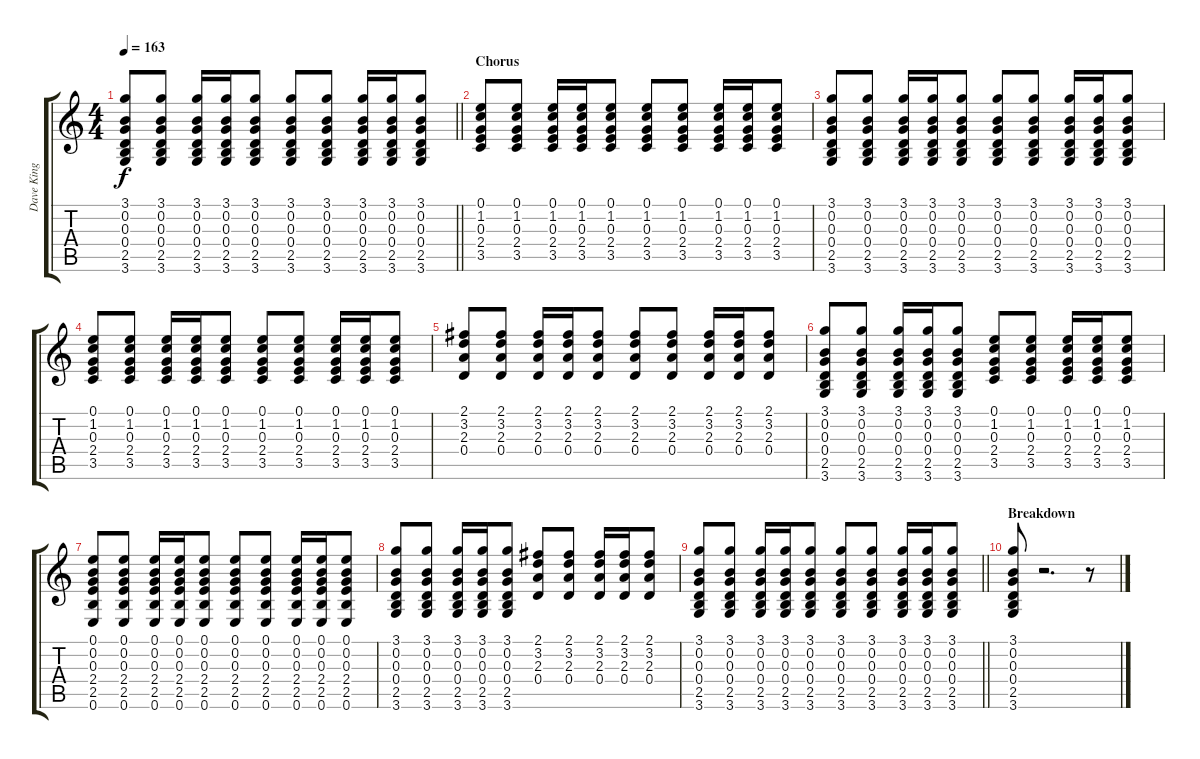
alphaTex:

\track ("Dave King" "Dave King") {instrument acousticguitarsteel}
\staff {score tabs}
\tuning (E4 B3 G3 D3 A2 E2) {hide}
\ts (4 4)
\tempo 163
\clef g2
\barLineRight lightlight
\ks c
(3.1 0.2 0.3 0.4 2.5 3.6).8{dy f} (3.1 0.2 0.3 0.4 2.5 3.6).8 (3.1 0.2 0.3 0.4 2.5 3.6).16 (3.1 0.2 0.3 0.4 2.5 3.6).16 (3.1 0.2 0.3 0.4 2.5 3.6).8 (3.1 0.2 0.3 0.4 2.5 3.6).8 (3.1 0.2 0.3 0.4 2.5 3.6).8 (3.1 0.2 0.3 0.4 2.5 3.6).16 (3.1 0.2 0.3 0.4 2.5 3.6).16 (3.1 0.2 0.3 0.4 2.5 3.6).8 |
\section ("" "Chorus")
(0.1 1.2 0.3 2.4 3.5).8 (0.1 1.2 0.3 2.4 3.5).8 (0.1 1.2 0.3 2.4 3.5).16 (0.1 1.2 0.3 2.4 3.5).16 (0.1 1.2 0.3 2.4 3.5).8 (0.1 1.2 0.3 2.4 3.5).8 (0.1 1.2 0.3 2.4 3.5).8 (0.1 1.2 0.3 2.4 3.5).16 (0.1 1.2 0.3 2.4 3.5).16 (0.1 1.2 0.3 2.4 3.5).8 |
(3.1 0.2 0.3 0.4 2.5 3.6).8 (3.1 0.2 0.3 0.4 2.5 3.6).8 (3.1 0.2 0.3 0.4 2.5 3.6).16 (3.1 0.2 0.3 0.4 2.5 3.6).16 (3.1 0.2 0.3 0.4 2.5 3.6).8 (3.1 0.2 0.3 0.4 2.5 3.6).8 (3.1 0.2 0.3 0.4 2.5 3.6).8 (3.1 0.2 0.3 0.4 2.5 3.6).16 (3.1 0.2 0.3 0.4 2.5 3.6).16 (3.1 0.2 0.3 0.4 2.5 3.6).8 |
(0.1 1.2 0.3 2.4 3.5).8 (0.1 1.2 0.3 2.4 3.5).8 (0.1 1.2 0.3 2.4 3.5).16 (0.1 1.2 0.3 2.4 3.5).16 (0.1 1.2 0.3 2.4 3.5).8 (0.1 1.2 0.3 2.4 3.5).8 (0.1 1.2 0.3 2.4 3.5).8 (0.1 1.2 0.3 2.4 3.5).16 (0.1 1.2 0.3 2.4 3.5).16 (0.1 1.2 0.3 2.4 3.5).8 |
(2.1 3.2 2.3 0.4).8 (2.1 3.2 2.3 0.4).8 (2.1 3.2 2.3 0.4).16 (2.1 3.2 2.3 0.4).16 (2.1 3.2 2.3 0.4).8 (2.1 3.2 2.3 0.4).8 (2.1 3.2 2.3 0.4).8 (2.1 3.2 2.3 0.4).16 (2.1 3.2 2.3 0.4).16 (2.1 3.2 2.3 0.4).8 |
(3.1 0.2 0.3 0.4 2.5 3.6).8 (3.1 0.2 0.3 0.4 2.5 3.6).8 (3.1 0.2 0.3 0.4 2.5 3.6).16 (3.1 0.2 0.3 0.4 2.5 3.6).16 (3.1 0.2 0.3 0.4 2.5 3.6).8 (0.1 1.2 0.3 2.4 3.5).8 (0.1 1.2 0.3 2.4 3.5).8 (0.1 1.2 0.3 2.4 3.5).16 (0.1 1.2 0.3 2.4 3.5).16 (0.1 1.2 0.3 2.4 3.5).8 |
(0.1 0.2 0.3 2.4 2.5 0.6).8 (0.1 0.2 0.3 2.4 2.5 0.6).8 (0.1 0.2 0.3 2.4 2.5 0.6).16 (0.1 0.2 0.3 2.4 2.5 0.6).16 (0.1 0.2 0.3 2.4 2.5 0.6).8 (0.1 0.2 0.3 2.4 2.5 0.6).8 (0.1 0.2 0.3 2.4 2.5 0.6).8 (0.1 0.2 0.3 2.4 2.5 0.6).16 (0.1 0.2 0.3 2.4 2.5 0.6).16 (0.1 0.2 0.3 2.4 2.5 0.6).8 |
(3.1 0.2 0.3 0.4 2.5 3.6).8 (3.1 0.2 0.3 0.4 2.5 3.6).8 (3.1 0.2 0.3 0.4 2.5 3.6).16 (3.1 0.2 0.3 0.4 2.5 3.6).16 (3.1 0.2 0.3 0.4 2.5 3.6).8 (2.1 3.2 2.3 0.4).8 (2.1 3.2 2.3 0.4).8 (2.1 3.2 2.3 0.4).16 (2.1 3.2 2.3 0.4).16 (2.1 3.2 2.3 0.4).8 |
\barLineRight lightlight
(3.1 0.2 0.3 0.4 2.5 3.6).8 (3.1 0.2 0.3 0.4 2.5 3.6).8 (3.1 0.2 0.3 0.4 2.5 3.6).16 (3.1 0.2 0.3 0.4 2.5 3.6).16 (3.1 0.2 0.3 0.4 2.5 3.6).8 (3.1 0.2 0.3 0.4 2.5 3.6).8 (3.1 0.2 0.3 0.4 2.5 3.6).8 (3.1 0.2 0.3 0.4 2.5 3.6).16 (3.1 0.2 0.3 0.4 2.5 3.6).16 (3.1 0.2 0.3 0.4 2.5 3.6).8 |
\section ("" "Breakdown")
(3.1 0.2 0.3 0.4 2.5 3.6).8 r.2{d} r.8
